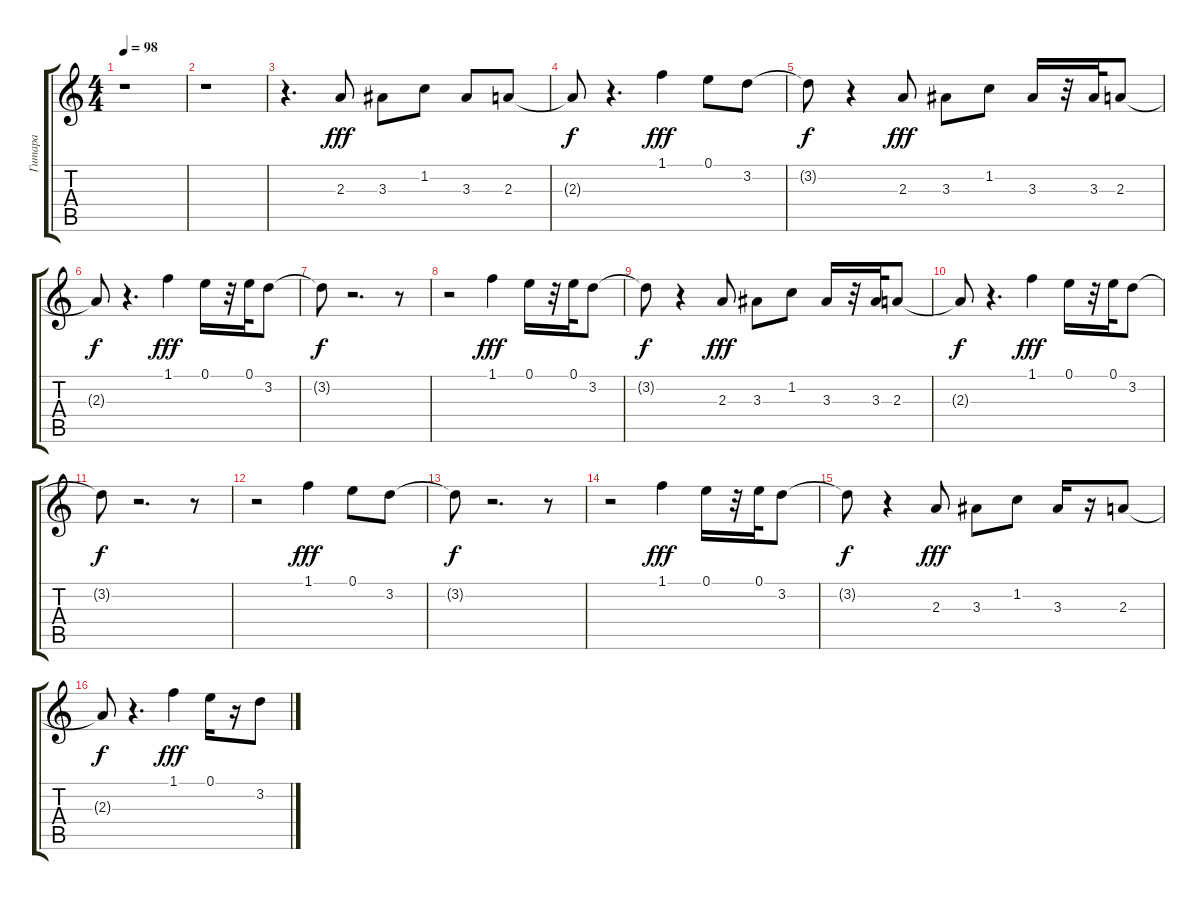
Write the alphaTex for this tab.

\track ("Гитара" "Гитара") {instrument electricguitarjazz}
\staff {score tabs}
\tuning (E4 B3 G3 D3 A2 E2) {hide}
\ts (4 4)
\tempo 98
\clef g2
\ks c
r.1{dy fff} |
r.1 |
r.4{d} 2.3.8 3.3.8 1.2.8 3.3.8 2.3.8 |
2.3{t}.8{dy f} r.4{d} 1.1.4{dy fff} 0.1.8 3.2.8 |
3.2{t}.8{dy f} r.4 2.3.8{dy fff} 3.3.8 1.2.8 3.3.16 r.32 3.3.32 2.3.8 |
2.3{t}.8{dy f} r.4{d} 1.1.4{dy fff} 0.1.16 r.32 0.1.32 3.2.8 |
3.2{t}.8{dy f} r.2{d} r.8 |
r.2 1.1.4{dy fff balance 1 instrument electricguitarjazz} 0.1.16 r.32 0.1.32 3.2.8 |
3.2{t}.8{dy f} r.4 2.3.8{dy fff} 3.3.8 1.2.8 3.3.16 r.32 3.3.32 2.3.8 |
2.3{t}.8{dy f} r.4{d} 1.1.4{dy fff} 0.1.16 r.32 0.1.32 3.2.8 |
3.2{t}.8{dy f} r.2{d} r.8 |
r.2 1.1.4{dy fff balance 1 instrument electricguitarjazz} 0.1.8 3.2.8 |
3.2{t}.8{dy f} r.2{d} r.8 |
r.2 1.1.4{dy fff} 0.1.16 r.32 0.1.32 3.2.8 |
3.2{t}.8{dy f} r.4 2.3.8{dy fff balance 1 instrument electricguitarjazz} 3.3.8 1.2.8 3.3.16 r.16 2.3.8 |
2.3{t}.8{dy f} r.4{d} 1.1.4{dy fff} 0.1.16 r.16 3.2.8
